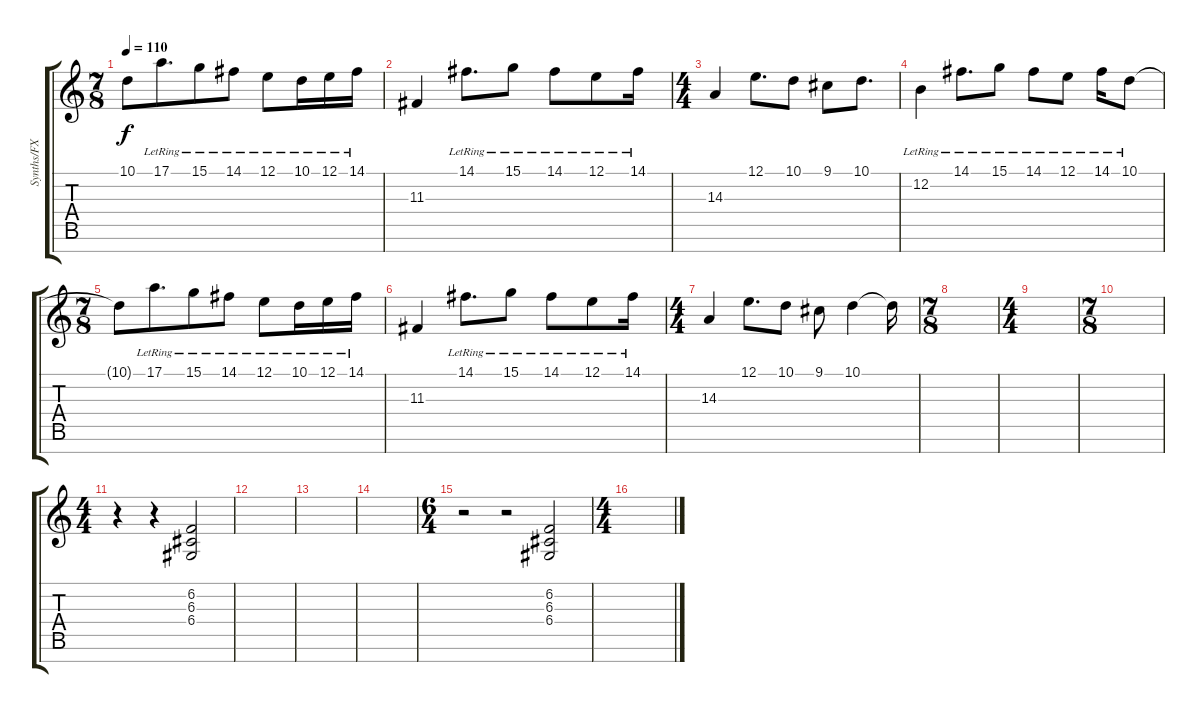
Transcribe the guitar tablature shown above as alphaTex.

\track ("Synths/FX" "Synths/FX") {instrument acousticgrandpiano}
\staff {score tabs}
\tuning (E4 B3 G3 D3 A2 E2 B1) {hide}
\ts (7 8)
\tempo 110
\clef g2
\ks c
10.1{t}.8{dy f} 17.1{lr}.8{d} 15.1{lr}.8 14.1{lr}.8 12.1{lr}.8 10.1{lr}.16 12.1{lr}.16 14.1{lr}.16 |
11.3.4 14.1{lr}.8{d} 15.1{lr}.8 14.1{lr}.8 12.1{lr}.8 14.1{lr}.16 |
\ts (4 4)
14.3.4 12.1.8{d} 10.1.8 9.1.8 10.1.8{d} |
12.2{lr}.4 14.1{lr}.8{d} 15.1{lr}.8 14.1{lr}.8 12.1{lr}.8 14.1{lr}.16 10.1{lr}.8 |
\ts (7 8)
10.1{t}.8 17.1{lr}.8{d} 15.1{lr}.8 14.1{lr}.8 12.1{lr}.8 10.1{lr}.16 12.1{lr}.16 14.1{lr}.16 |
11.3.4 14.1{lr}.8{d} 15.1{lr}.8 14.1{lr}.8 12.1{lr}.8 14.1{lr}.16 |
\ts (4 4)
14.3.4 12.1.8{d} 10.1.8 9.1.8 10.1.4 10.1{t}.16 |
\ts (7 8)
|
\ts (4 4)
|
\ts (7 8)
|
\ts (4 4)
r.4{instrument reversecymbal} r.4 (6.2 6.3 6.4).2 |
|
|
|
\ts (6 4)
r.2{instrument reversecymbal} r.2 (6.2 6.3 6.4).2 |
\ts (4 4)
